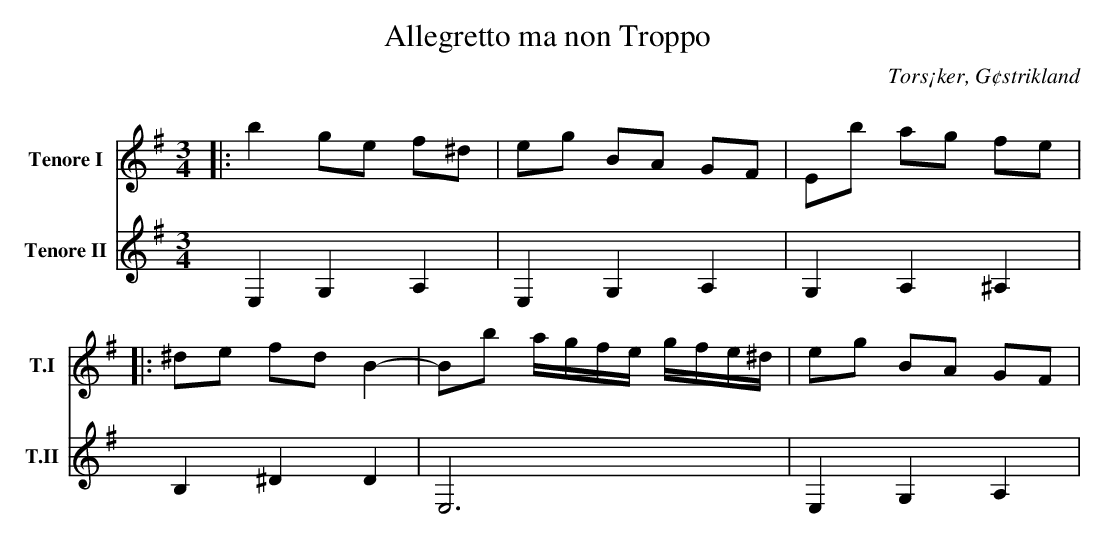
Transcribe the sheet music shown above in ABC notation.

X:1
T:Allegretto ma non Troppo
O:Tors¡ker, G¢strikland
Q: 112
M:3/4
L:1/16
%%score (T1 T2) (B1 B2)
V:T1           clef=treble  name="Tenore I"   snm="T.I"
V:T2           clef=treble  name="Tenore II"  snm="T.II"
K:G
|:[V:T1]  b4 g2e2 f2^d2 | e2g2 B2A2 G2F2 | E2b2 a2g2 f2e2 |
|:[V:T2]  E,4 G,4 A,4   | E,4  G,4  A,4  | G,4  A,4  ^A,4 |
  [V:T1]  ^d2e2 f2d2 B4-| B2b2 agfe gfe^d| e2g2 B2A2 G2F2 |
  [V:T2]  B,4   ^D4  D4 | E,12           | E,4  G,4  A,4  |
